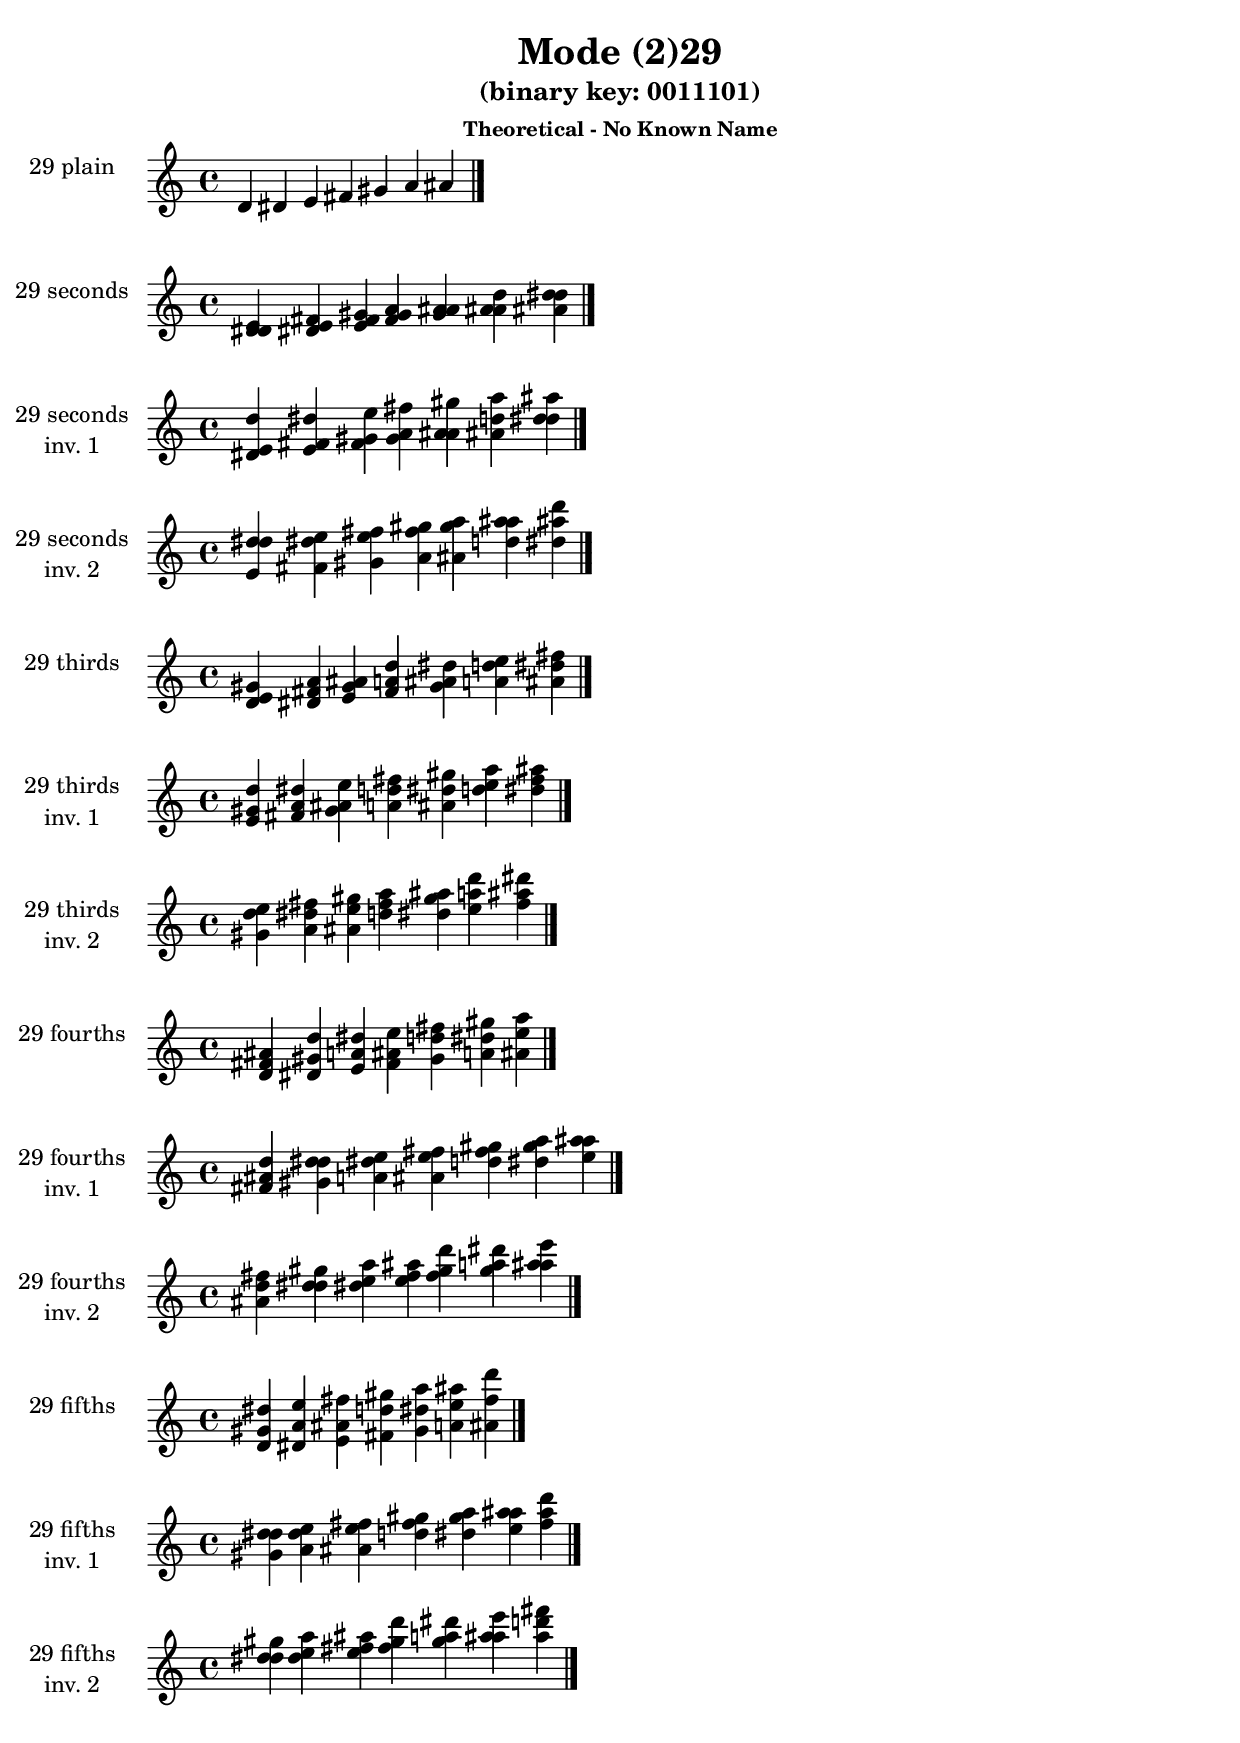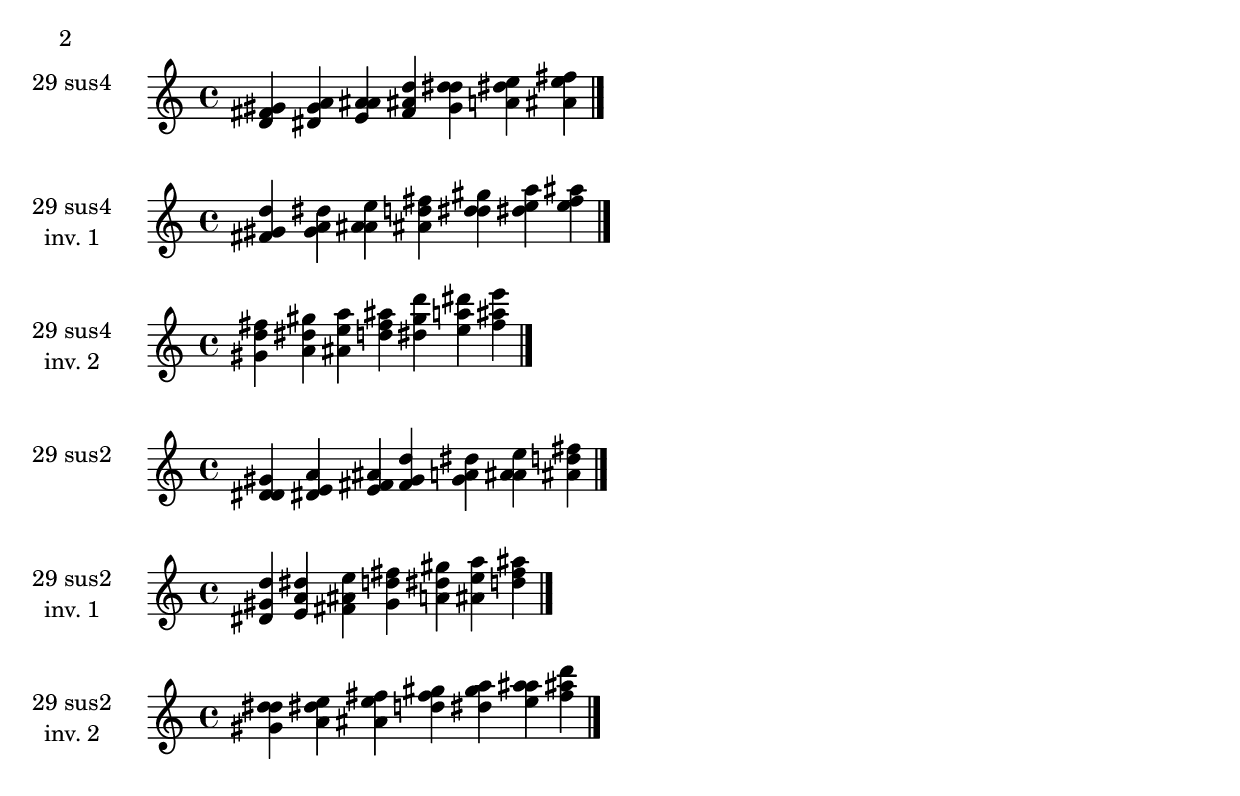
\version "2.19.0"

\header {
  title = "Mode (2)29"
  subtitle = "(binary key: 0011101)"
  subsubtitle =  \markup { \left-align \column {
      "Theoretical - No Known Name"
    }
  }
 %% Remove default LilyPond tagline
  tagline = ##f
}

\paper {
  #(set-paper-size "a4")
}

global = {
  \key c \major
  \time 4/4
  \tempo 4=100
}

\book {
  \score {
    \new Staff \with {
      instrumentName =  \markup { \column {
         \hcenter-in #14 \line { 29 plain }
         \hcenter-in #14 \line {  } } }
      midiInstrument = "oboe"
    } { \accidentalStyle "default"
        \cadenzaOn d' dis' e' fis' gis' a' ais'  \cadenzaOff \bar "|." }
    \layout { }
  }
  \score {
    \new Staff \with {
      instrumentName =  \markup { \column {
         \hcenter-in #14 \line { 29 seconds }
         \hcenter-in #14 \line {  } } }
      midiInstrument = "oboe"
    } { \accidentalStyle "default"
        \cadenzaOn <d' dis' e'> <dis' e' fis'> <e' fis' gis'> <fis' gis' a'> <gis' a' ais'> <a' ais' d''> <ais' d'' dis''>  \cadenzaOff \bar "|." }
    \layout { }
  }
  \score {
    \new Staff \with {
      instrumentName =  \markup { \column {
         \hcenter-in #14 \line { 29 seconds }
         \hcenter-in #14 \line { inv. 1 } } }
      midiInstrument = "oboe"
    } { \accidentalStyle "default"
        \cadenzaOn <dis' e' d''> <e' fis' dis''> <fis' gis' e''> <gis' a' fis''> <a' ais' gis''> <ais' d'' a''> <d'' dis'' ais''>  \cadenzaOff \bar "|." }
    \layout { }
  }
  \score {
    \new Staff \with {
      instrumentName =  \markup { \column {
         \hcenter-in #14 \line { 29 seconds }
         \hcenter-in #14 \line { inv. 2 } } }
      midiInstrument = "oboe"
    } { \accidentalStyle "default"
        \cadenzaOn <e' d'' dis''> <fis' dis'' e''> <gis' e'' fis''> <a' fis'' gis''> <ais' gis'' a''> <d'' a'' ais''> <dis'' ais'' d'''>  \cadenzaOff \bar "|." }
    \layout { }
  }
  \score {
    \new Staff \with {
      instrumentName =  \markup { \column {
         \hcenter-in #14 \line { 29 thirds }
         \hcenter-in #14 \line {  } } }
      midiInstrument = "oboe"
    } { \accidentalStyle "default"
        \cadenzaOn <d' e' gis'> <dis' fis' a'> <e' gis' ais'> <fis' a' d''> <gis' ais' dis''> <a' d'' e''> <ais' dis'' fis''>  \cadenzaOff \bar "|." }
    \layout { }
  }
  \score {
    \new Staff \with {
      instrumentName =  \markup { \column {
         \hcenter-in #14 \line { 29 thirds }
         \hcenter-in #14 \line { inv. 1 } } }
      midiInstrument = "oboe"
    } { \accidentalStyle "default"
        \cadenzaOn <e' gis' d''> <fis' a' dis''> <gis' ais' e''> <a' d'' fis''> <ais' dis'' gis''> <d'' e'' a''> <dis'' fis'' ais''>  \cadenzaOff \bar "|." }
    \layout { }
  }
  \score {
    \new Staff \with {
      instrumentName =  \markup { \column {
         \hcenter-in #14 \line { 29 thirds }
         \hcenter-in #14 \line { inv. 2 } } }
      midiInstrument = "oboe"
    } { \accidentalStyle "default"
        \cadenzaOn <gis' d'' e''> <a' dis'' fis''> <ais' e'' gis''> <d'' fis'' a''> <dis'' gis'' ais''> <e'' a'' d'''> <fis'' ais'' dis'''>  \cadenzaOff \bar "|." }
    \layout { }
  }
  \score {
    \new Staff \with {
      instrumentName =  \markup { \column {
         \hcenter-in #14 \line { 29 fourths }
         \hcenter-in #14 \line {  } } }
      midiInstrument = "oboe"
    } { \accidentalStyle "default"
        \cadenzaOn <d' fis' ais'> <dis' gis' d''> <e' a' dis''> <fis' ais' e''> <gis' d'' fis''> <a' dis'' gis''> <ais' e'' a''>  \cadenzaOff \bar "|." }
    \layout { }
  }
  \score {
    \new Staff \with {
      instrumentName =  \markup { \column {
         \hcenter-in #14 \line { 29 fourths }
         \hcenter-in #14 \line { inv. 1 } } }
      midiInstrument = "oboe"
    } { \accidentalStyle "default"
        \cadenzaOn <fis' ais' d''> <gis' d'' dis''> <a' dis'' e''> <ais' e'' fis''> <d'' fis'' gis''> <dis'' gis'' a''> <e'' a'' ais''>  \cadenzaOff \bar "|." }
    \layout { }
  }
  \score {
    \new Staff \with {
      instrumentName =  \markup { \column {
         \hcenter-in #14 \line { 29 fourths }
         \hcenter-in #14 \line { inv. 2 } } }
      midiInstrument = "oboe"
    } { \accidentalStyle "default"
        \cadenzaOn <ais' d'' fis''> <d'' dis'' gis''> <dis'' e'' a''> <e'' fis'' ais''> <fis'' gis'' d'''> <gis'' a'' dis'''> <a'' ais'' e'''>  \cadenzaOff \bar "|." }
    \layout { }
  }
  \score {
    \new Staff \with {
      instrumentName =  \markup { \column {
         \hcenter-in #14 \line { 29 fifths }
         \hcenter-in #14 \line {  } } }
      midiInstrument = "oboe"
    } { \accidentalStyle "default"
        \cadenzaOn <d' gis' dis''> <dis' a' e''> <e' ais' fis''> <fis' d'' gis''> <gis' dis'' a''> <a' e'' ais''> <ais' fis'' d'''>  \cadenzaOff \bar "|." }
    \layout { }
  }
  \score {
    \new Staff \with {
      instrumentName =  \markup { \column {
         \hcenter-in #14 \line { 29 fifths }
         \hcenter-in #14 \line { inv. 1 } } }
      midiInstrument = "oboe"
    } { \accidentalStyle "default"
        \cadenzaOn <gis' dis'' d''> <a' e'' dis''> <ais' fis'' e''> <d'' gis'' fis''> <dis'' a'' gis''> <e'' ais'' a''> <fis'' d''' ais''>  \cadenzaOff \bar "|." }
    \layout { }
  }
  \score {
    \new Staff \with {
      instrumentName =  \markup { \column {
         \hcenter-in #14 \line { 29 fifths }
         \hcenter-in #14 \line { inv. 2 } } }
      midiInstrument = "oboe"
    } { \accidentalStyle "default"
        \cadenzaOn <dis'' d'' gis''> <e'' dis'' a''> <fis'' e'' ais''> <gis'' fis'' d'''> <a'' gis'' dis'''> <ais'' a'' e'''> <d''' ais'' fis'''>  \cadenzaOff \bar "|." }
    \layout { }
  }
  \score {
    \new Staff \with {
      instrumentName =  \markup { \column {
         \hcenter-in #14 \line { 29 sus4 }
         \hcenter-in #14 \line {  } } }
      midiInstrument = "oboe"
    } { \accidentalStyle "default"
        \cadenzaOn <d' fis' gis'> <dis' gis' a'> <e' a' ais'> <fis' ais' d''> <gis' d'' dis''> <a' dis'' e''> <ais' e'' fis''>  \cadenzaOff \bar "|." }
    \layout { }
  }
  \score {
    \new Staff \with {
      instrumentName =  \markup { \column {
         \hcenter-in #14 \line { 29 sus4 }
         \hcenter-in #14 \line { inv. 1 } } }
      midiInstrument = "oboe"
    } { \accidentalStyle "default"
        \cadenzaOn <fis' gis' d''> <gis' a' dis''> <a' ais' e''> <ais' d'' fis''> <d'' dis'' gis''> <dis'' e'' a''> <e'' fis'' ais''>  \cadenzaOff \bar "|." }
    \layout { }
  }
  \score {
    \new Staff \with {
      instrumentName =  \markup { \column {
         \hcenter-in #14 \line { 29 sus4 }
         \hcenter-in #14 \line { inv. 2 } } }
      midiInstrument = "oboe"
    } { \accidentalStyle "default"
        \cadenzaOn <gis' d'' fis''> <a' dis'' gis''> <ais' e'' a''> <d'' fis'' ais''> <dis'' gis'' d'''> <e'' a'' dis'''> <fis'' ais'' e'''>  \cadenzaOff \bar "|." }
    \layout { }
  }
  \score {
    \new Staff \with {
      instrumentName =  \markup { \column {
         \hcenter-in #14 \line { 29 sus2 }
         \hcenter-in #14 \line {  } } }
      midiInstrument = "oboe"
    } { \accidentalStyle "default"
        \cadenzaOn <d' dis' gis'> <dis' e' a'> <e' fis' ais'> <fis' gis' d''> <gis' a' dis''> <a' ais' e''> <ais' d'' fis''>  \cadenzaOff \bar "|." }
    \layout { }
  }
  \score {
    \new Staff \with {
      instrumentName =  \markup { \column {
         \hcenter-in #14 \line { 29 sus2 }
         \hcenter-in #14 \line { inv. 1 } } }
      midiInstrument = "oboe"
    } { \accidentalStyle "default"
        \cadenzaOn <dis' gis' d''> <e' a' dis''> <fis' ais' e''> <gis' d'' fis''> <a' dis'' gis''> <ais' e'' a''> <d'' fis'' ais''>  \cadenzaOff \bar "|." }
    \layout { }
  }
  \score {
    \new Staff \with {
      instrumentName =  \markup { \column {
         \hcenter-in #14 \line { 29 sus2 }
         \hcenter-in #14 \line { inv. 2 } } }
      midiInstrument = "oboe"
    } { \accidentalStyle "default"
        \cadenzaOn <gis' d'' dis''> <a' dis'' e''> <ais' e'' fis''> <d'' fis'' gis''> <dis'' gis'' a''> <e'' a'' ais''> <fis'' ais'' d'''>  \cadenzaOff \bar "|." }
    \layout { }
  }
}

\book {
  \bookOutputSuffix "plain_"
  \score {
    \new Staff \with {
      instrumentName =  \markup { \column {
         \hcenter-in #14 \line { 29 plain }
         \hcenter-in #14 \line {  } } }
      midiInstrument = "oboe"
    } { \accidentalStyle "default"
        \cadenzaOn d' dis' e' fis' gis' a' ais'  \cadenzaOff \bar "|." }
    \midi { }
  }
}
\book {
  \bookOutputSuffix "seconds_"
  \score {
    \new Staff \with {
      instrumentName =  \markup { \column {
         \hcenter-in #14 \line { 29 seconds }
         \hcenter-in #14 \line {  } } }
      midiInstrument = "oboe"
    } { \accidentalStyle "default"
        \cadenzaOn <d' dis' e'> <dis' e' fis'> <e' fis' gis'> <fis' gis' a'> <gis' a' ais'> <a' ais' d''> <ais' d'' dis''>  \cadenzaOff \bar "|." }
    \midi { }
  }
}
\book {
  \bookOutputSuffix "seconds_inv. 1"
  \score {
    \new Staff \with {
      instrumentName =  \markup { \column {
         \hcenter-in #14 \line { 29 seconds }
         \hcenter-in #14 \line { inv. 1 } } }
      midiInstrument = "oboe"
    } { \accidentalStyle "default"
        \cadenzaOn <dis' e' d''> <e' fis' dis''> <fis' gis' e''> <gis' a' fis''> <a' ais' gis''> <ais' d'' a''> <d'' dis'' ais''>  \cadenzaOff \bar "|." }
    \midi { }
  }
}
\book {
  \bookOutputSuffix "seconds_inv. 2"
  \score {
    \new Staff \with {
      instrumentName =  \markup { \column {
         \hcenter-in #14 \line { 29 seconds }
         \hcenter-in #14 \line { inv. 2 } } }
      midiInstrument = "oboe"
    } { \accidentalStyle "default"
        \cadenzaOn <e' d'' dis''> <fis' dis'' e''> <gis' e'' fis''> <a' fis'' gis''> <ais' gis'' a''> <d'' a'' ais''> <dis'' ais'' d'''>  \cadenzaOff \bar "|." }
    \midi { }
  }
}
\book {
  \bookOutputSuffix "thirds_"
  \score {
    \new Staff \with {
      instrumentName =  \markup { \column {
         \hcenter-in #14 \line { 29 thirds }
         \hcenter-in #14 \line {  } } }
      midiInstrument = "oboe"
    } { \accidentalStyle "default"
        \cadenzaOn <d' e' gis'> <dis' fis' a'> <e' gis' ais'> <fis' a' d''> <gis' ais' dis''> <a' d'' e''> <ais' dis'' fis''>  \cadenzaOff \bar "|." }
    \midi { }
  }
}
\book {
  \bookOutputSuffix "thirds_inv. 1"
  \score {
    \new Staff \with {
      instrumentName =  \markup { \column {
         \hcenter-in #14 \line { 29 thirds }
         \hcenter-in #14 \line { inv. 1 } } }
      midiInstrument = "oboe"
    } { \accidentalStyle "default"
        \cadenzaOn <e' gis' d''> <fis' a' dis''> <gis' ais' e''> <a' d'' fis''> <ais' dis'' gis''> <d'' e'' a''> <dis'' fis'' ais''>  \cadenzaOff \bar "|." }
    \midi { }
  }
}
\book {
  \bookOutputSuffix "thirds_inv. 2"
  \score {
    \new Staff \with {
      instrumentName =  \markup { \column {
         \hcenter-in #14 \line { 29 thirds }
         \hcenter-in #14 \line { inv. 2 } } }
      midiInstrument = "oboe"
    } { \accidentalStyle "default"
        \cadenzaOn <gis' d'' e''> <a' dis'' fis''> <ais' e'' gis''> <d'' fis'' a''> <dis'' gis'' ais''> <e'' a'' d'''> <fis'' ais'' dis'''>  \cadenzaOff \bar "|." }
    \midi { }
  }
}
\book {
  \bookOutputSuffix "fourths_"
  \score {
    \new Staff \with {
      instrumentName =  \markup { \column {
         \hcenter-in #14 \line { 29 fourths }
         \hcenter-in #14 \line {  } } }
      midiInstrument = "oboe"
    } { \accidentalStyle "default"
        \cadenzaOn <d' fis' ais'> <dis' gis' d''> <e' a' dis''> <fis' ais' e''> <gis' d'' fis''> <a' dis'' gis''> <ais' e'' a''>  \cadenzaOff \bar "|." }
    \midi { }
  }
}
\book {
  \bookOutputSuffix "fourths_inv. 1"
  \score {
    \new Staff \with {
      instrumentName =  \markup { \column {
         \hcenter-in #14 \line { 29 fourths }
         \hcenter-in #14 \line { inv. 1 } } }
      midiInstrument = "oboe"
    } { \accidentalStyle "default"
        \cadenzaOn <fis' ais' d''> <gis' d'' dis''> <a' dis'' e''> <ais' e'' fis''> <d'' fis'' gis''> <dis'' gis'' a''> <e'' a'' ais''>  \cadenzaOff \bar "|." }
    \midi { }
  }
}
\book {
  \bookOutputSuffix "fourths_inv. 2"
  \score {
    \new Staff \with {
      instrumentName =  \markup { \column {
         \hcenter-in #14 \line { 29 fourths }
         \hcenter-in #14 \line { inv. 2 } } }
      midiInstrument = "oboe"
    } { \accidentalStyle "default"
        \cadenzaOn <ais' d'' fis''> <d'' dis'' gis''> <dis'' e'' a''> <e'' fis'' ais''> <fis'' gis'' d'''> <gis'' a'' dis'''> <a'' ais'' e'''>  \cadenzaOff \bar "|." }
    \midi { }
  }
}
\book {
  \bookOutputSuffix "fifths_"
  \score {
    \new Staff \with {
      instrumentName =  \markup { \column {
         \hcenter-in #14 \line { 29 fifths }
         \hcenter-in #14 \line {  } } }
      midiInstrument = "oboe"
    } { \accidentalStyle "default"
        \cadenzaOn <d' gis' dis''> <dis' a' e''> <e' ais' fis''> <fis' d'' gis''> <gis' dis'' a''> <a' e'' ais''> <ais' fis'' d'''>  \cadenzaOff \bar "|." }
    \midi { }
  }
}
\book {
  \bookOutputSuffix "fifths_inv. 1"
  \score {
    \new Staff \with {
      instrumentName =  \markup { \column {
         \hcenter-in #14 \line { 29 fifths }
         \hcenter-in #14 \line { inv. 1 } } }
      midiInstrument = "oboe"
    } { \accidentalStyle "default"
        \cadenzaOn <gis' dis'' d''> <a' e'' dis''> <ais' fis'' e''> <d'' gis'' fis''> <dis'' a'' gis''> <e'' ais'' a''> <fis'' d''' ais''>  \cadenzaOff \bar "|." }
    \midi { }
  }
}
\book {
  \bookOutputSuffix "fifths_inv. 2"
  \score {
    \new Staff \with {
      instrumentName =  \markup { \column {
         \hcenter-in #14 \line { 29 fifths }
         \hcenter-in #14 \line { inv. 2 } } }
      midiInstrument = "oboe"
    } { \accidentalStyle "default"
        \cadenzaOn <dis'' d'' gis''> <e'' dis'' a''> <fis'' e'' ais''> <gis'' fis'' d'''> <a'' gis'' dis'''> <ais'' a'' e'''> <d''' ais'' fis'''>  \cadenzaOff \bar "|." }
    \midi { }
  }
}
\book {
  \bookOutputSuffix "sus4_"
  \score {
    \new Staff \with {
      instrumentName =  \markup { \column {
         \hcenter-in #14 \line { 29 sus4 }
         \hcenter-in #14 \line {  } } }
      midiInstrument = "oboe"
    } { \accidentalStyle "default"
        \cadenzaOn <d' fis' gis'> <dis' gis' a'> <e' a' ais'> <fis' ais' d''> <gis' d'' dis''> <a' dis'' e''> <ais' e'' fis''>  \cadenzaOff \bar "|." }
    \midi { }
  }
}
\book {
  \bookOutputSuffix "sus4_inv. 1"
  \score {
    \new Staff \with {
      instrumentName =  \markup { \column {
         \hcenter-in #14 \line { 29 sus4 }
         \hcenter-in #14 \line { inv. 1 } } }
      midiInstrument = "oboe"
    } { \accidentalStyle "default"
        \cadenzaOn <fis' gis' d''> <gis' a' dis''> <a' ais' e''> <ais' d'' fis''> <d'' dis'' gis''> <dis'' e'' a''> <e'' fis'' ais''>  \cadenzaOff \bar "|." }
    \midi { }
  }
}
\book {
  \bookOutputSuffix "sus4_inv. 2"
  \score {
    \new Staff \with {
      instrumentName =  \markup { \column {
         \hcenter-in #14 \line { 29 sus4 }
         \hcenter-in #14 \line { inv. 2 } } }
      midiInstrument = "oboe"
    } { \accidentalStyle "default"
        \cadenzaOn <gis' d'' fis''> <a' dis'' gis''> <ais' e'' a''> <d'' fis'' ais''> <dis'' gis'' d'''> <e'' a'' dis'''> <fis'' ais'' e'''>  \cadenzaOff \bar "|." }
    \midi { }
  }
}
\book {
  \bookOutputSuffix "sus2_"
  \score {
    \new Staff \with {
      instrumentName =  \markup { \column {
         \hcenter-in #14 \line { 29 sus2 }
         \hcenter-in #14 \line {  } } }
      midiInstrument = "oboe"
    } { \accidentalStyle "default"
        \cadenzaOn <d' dis' gis'> <dis' e' a'> <e' fis' ais'> <fis' gis' d''> <gis' a' dis''> <a' ais' e''> <ais' d'' fis''>  \cadenzaOff \bar "|." }
    \midi { }
  }
}
\book {
  \bookOutputSuffix "sus2_inv. 1"
  \score {
    \new Staff \with {
      instrumentName =  \markup { \column {
         \hcenter-in #14 \line { 29 sus2 }
         \hcenter-in #14 \line { inv. 1 } } }
      midiInstrument = "oboe"
    } { \accidentalStyle "default"
        \cadenzaOn <dis' gis' d''> <e' a' dis''> <fis' ais' e''> <gis' d'' fis''> <a' dis'' gis''> <ais' e'' a''> <d'' fis'' ais''>  \cadenzaOff \bar "|." }
    \midi { }
  }
}
\book {
  \bookOutputSuffix "sus2_inv. 2"
  \score {
    \new Staff \with {
      instrumentName =  \markup { \column {
         \hcenter-in #14 \line { 29 sus2 }
         \hcenter-in #14 \line { inv. 2 } } }
      midiInstrument = "oboe"
    } { \accidentalStyle "default"
        \cadenzaOn <gis' d'' dis''> <a' dis'' e''> <ais' e'' fis''> <d'' fis'' gis''> <dis'' gis'' a''> <e'' a'' ais''> <fis'' ais'' d'''>  \cadenzaOff \bar "|." }
    \midi { }
  }
}
